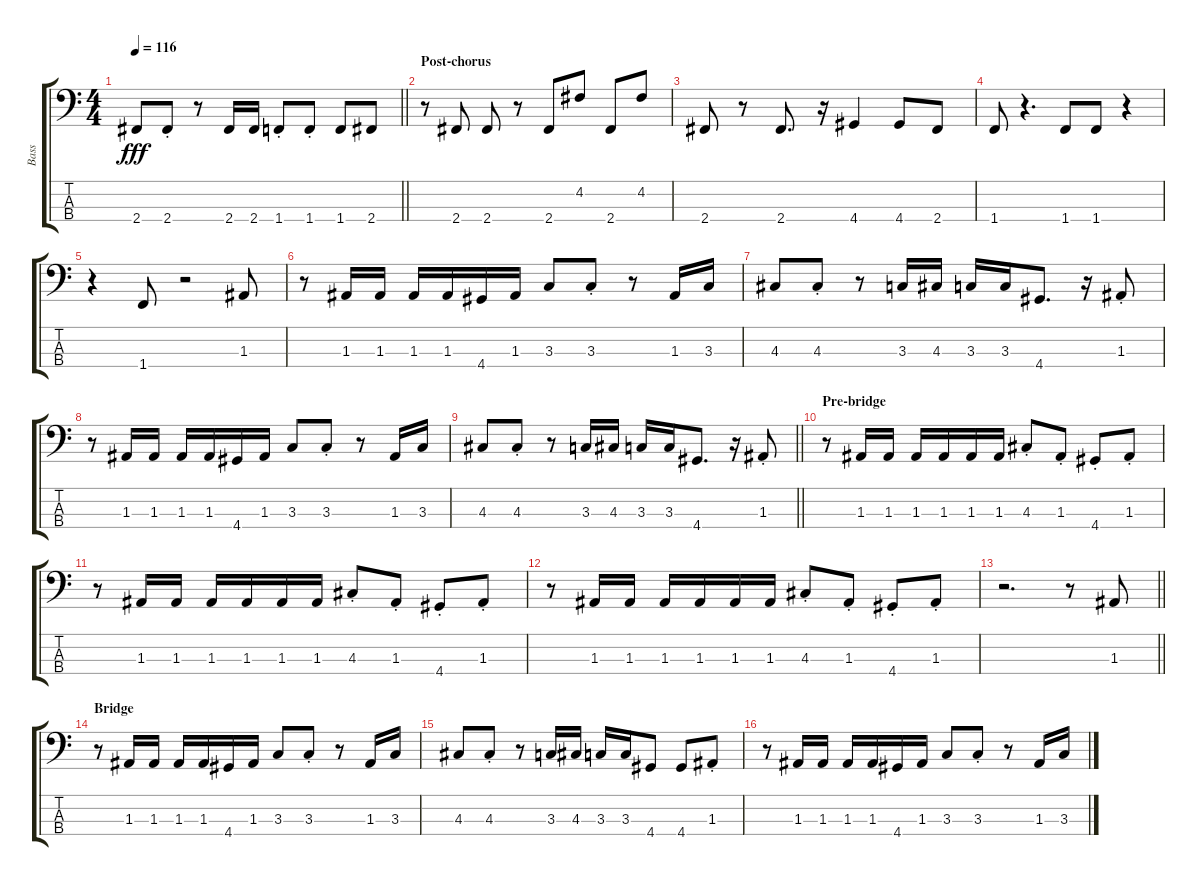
\track ("Bass" "Bass") {instrument slapbass1}
\staff {score tabs}
\tuning (G2 D2 A1 E1) {hide}
\ts (4 4)
\tempo 116
\clef f4
\barLineRight lightlight
\ks c
2.4.8{dy fff} 2.4{st}.8 r.8 2.4.16 2.4.16 1.4{st}.8 1.4{st}.8 1.4.8 2.4.8 |
\section ("" "Post-chorus")
r.8 2.4.8 2.4.8 r.8 2.4.8 4.2.8 2.4.8 4.2.8 |
2.4.8 r.8 2.4.8{d} r.16 4.4.4 4.4.8 2.4.8 |
1.4.8 r.4{d} 1.4.8 1.4.8 r.4 |
r.4 1.4.8 r.2 1.3.8 |
r.8 1.3.16 1.3.16 1.3.16 1.3.16 4.4.16 1.3.16 3.3.8 3.3{st}.8 r.8 1.3.16 3.3.16 |
4.3.8 4.3{st}.8 r.8 3.3.16 4.3.16 3.3.16 3.3.16 4.4.8{d} r.16 1.3{st}.8 |
r.8 1.3.16 1.3.16 1.3.16 1.3.16 4.4.16 1.3.16 3.3.8 3.3{st}.8 r.8 1.3.16 3.3.16 |
\barLineRight lightlight
4.3.8 4.3{st}.8 r.8 3.3.16 4.3.16 3.3.16 3.3.16 4.4.8{d} r.16 1.3{st}.8 |
\section ("" "Pre-bridge")
r.8 1.3.16 1.3.16 1.3.16 1.3.16 1.3.16 1.3.16 4.3{st}.8 1.3{st}.8 4.4{st}.8 1.3{st}.8 |
r.8 1.3.16 1.3.16 1.3.16 1.3.16 1.3.16 1.3.16 4.3{st}.8 1.3{st}.8 4.4{st}.8 1.3{st}.8 |
r.8 1.3.16 1.3.16 1.3.16 1.3.16 1.3.16 1.3.16 4.3{st}.8 1.3{st}.8 4.4{st}.8 1.3{st}.8 |
\barLineRight lightlight
r.2{d} r.8 1.3.8 |
\section ("" "Bridge")
r.8 1.3.16 1.3.16 1.3.16 1.3.16 4.4.16 1.3.16 3.3.8 3.3{st}.8 r.8 1.3.16 3.3.16 |
4.3.8 4.3{st}.8 r.8 3.3.16 4.3.16 3.3.16 3.3.16 4.4.8 4.4.8 1.3{st}.8 |
r.8 1.3.16 1.3.16 1.3.16 1.3.16 4.4.16 1.3.16 3.3.8 3.3{st}.8 r.8 1.3.16 3.3.16
